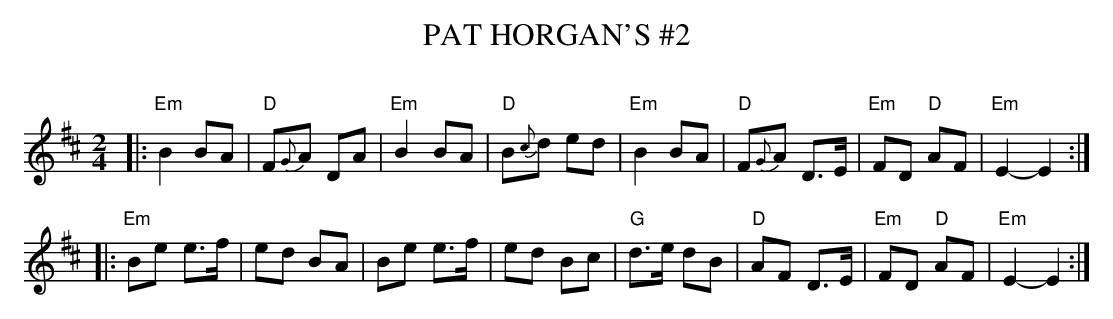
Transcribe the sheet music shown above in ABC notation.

X:1
T: PAT HORGAN'S #2
C:
M: 2/4
L: 1/8
K: Edor
|:\
"Em" B2BA | "D"F{G}A DA | "Em"B2 BA | "D" B{c}d ed |\
"Em" B2 BA | "D"F{G}A D>E | "Em"FD "D"AF | "Em"E2- E2 :|
|:\
"Em"Be e>f | ed BA | Be e>f | ed Bc |\
"G"d>e dB | "D"AF D>E | "Em"FD "D"AF | "Em"E2- E2 :|
